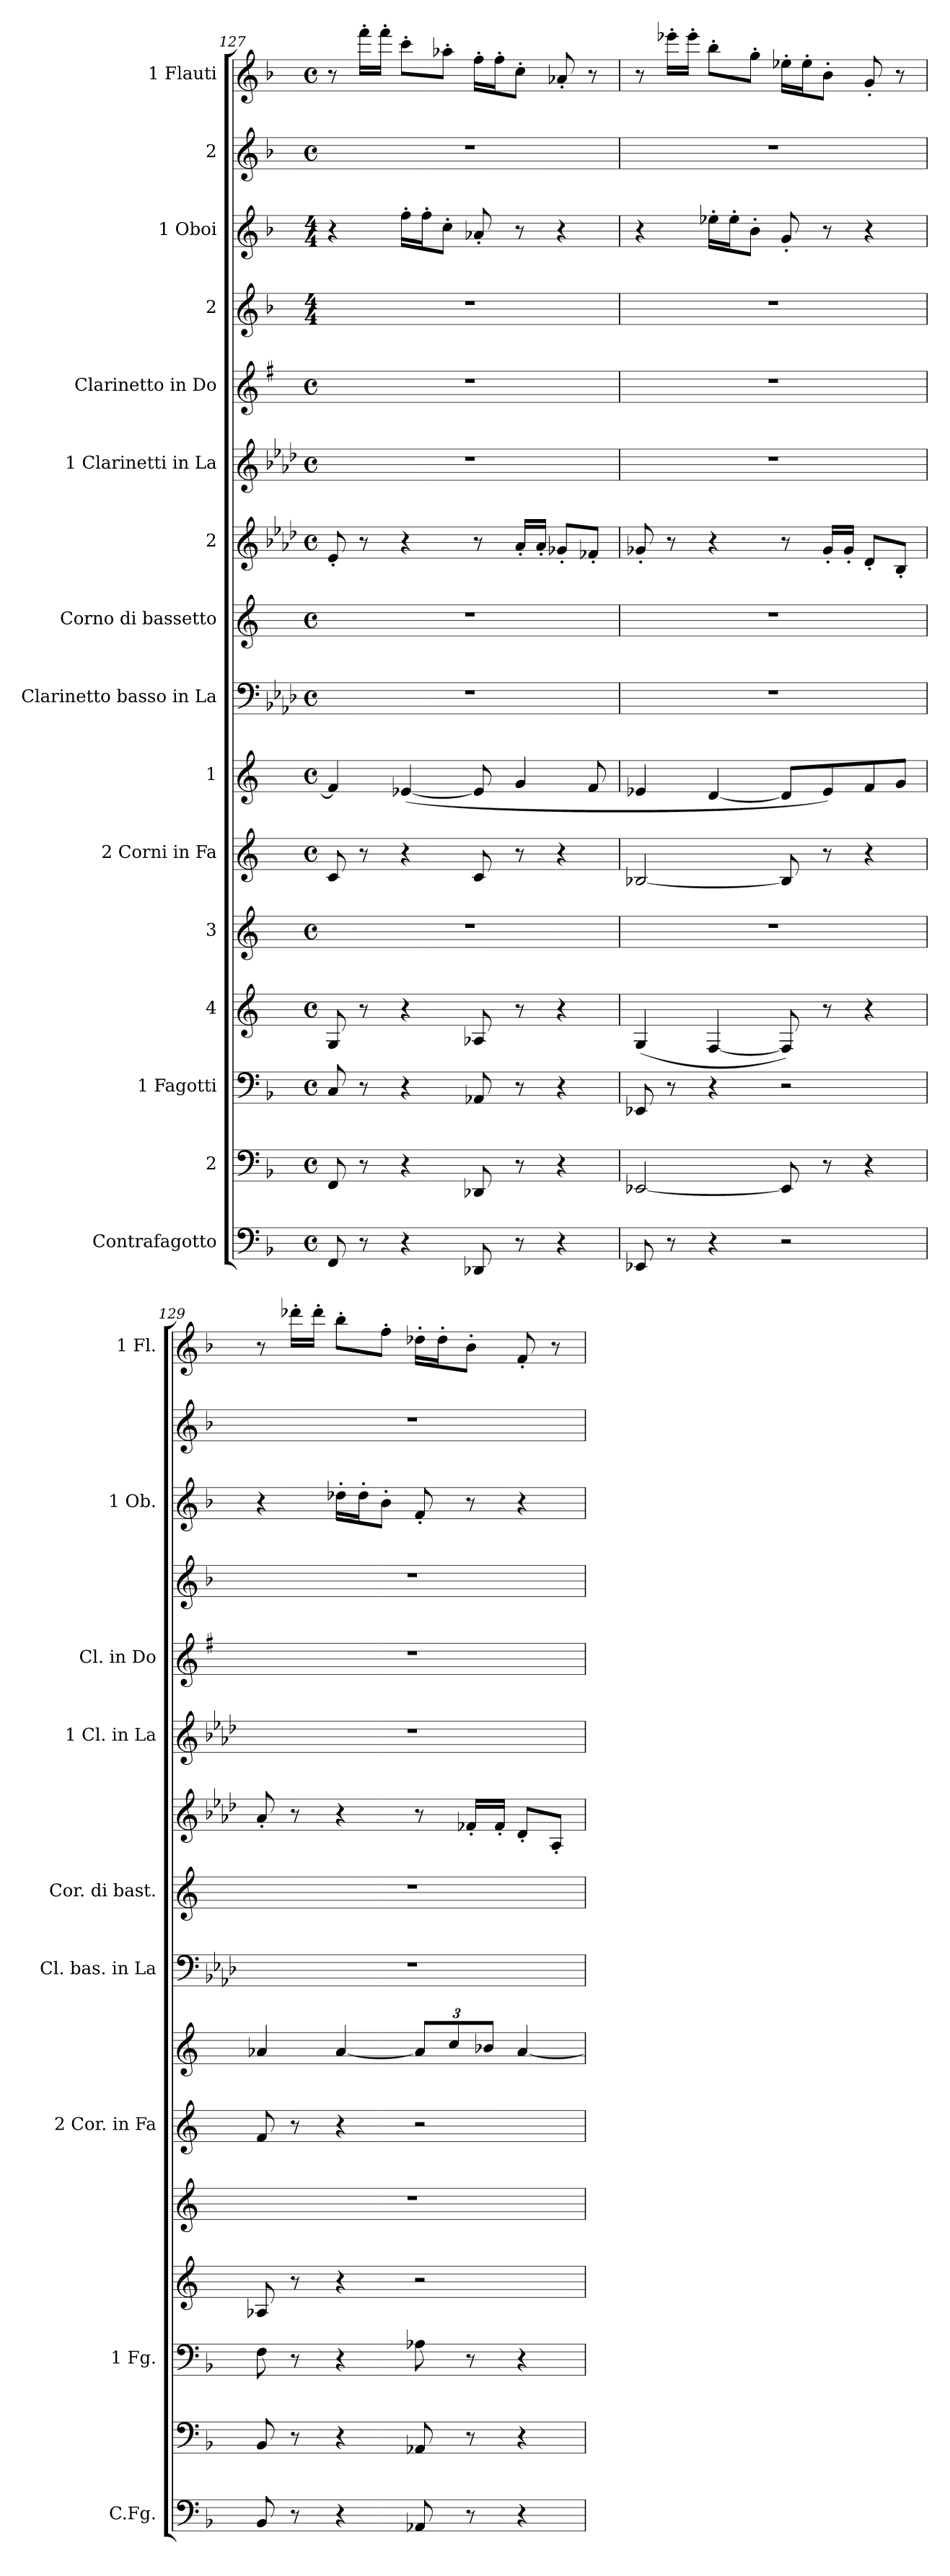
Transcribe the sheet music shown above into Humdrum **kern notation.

**kern	**kern	**kern	**kern	**kern	**kern	**kern	**kern	**kern	**kern	**kern	**kern	**kern	**kern	**kern	**kern
*part16	*part15	*part14	*part13	*part12	*part11	*part10	*part9	*part8	*part7	*part6	*part5	*part4	*part3	*part2	*part1
*staff16	*staff15	*staff14	*staff13	*staff12	*staff11	*staff10	*staff9	*staff8	*staff7	*staff6	*staff5	*staff4	*staff3	*staff2	*staff1
*I"Contrafagotto	*I"2	*I"1  Fagotti	*I"4	*I"3	*I"2  Corni in Fa	*I"1	*I"Clarinetto basso in La	*I"Corno di bassetto	*I"2	*I"1  Clarinetti in La	*I"Clarinetto in Do	*I"2	*I"1  Oboi	*I"2	*I"1  Flauti
*I'C.Fg.	*	*I'1  Fg.	*	*	*I'2  Cor. in Fa	*	*I'Cl. bas. in La	*I'Cor. di bast.	*	*I'1  Cl. in La	*I'Cl. in Do	*	*I'1  Ob.	*	*I'1  Fl.
*clefF4	*clefF4	*clefF4	*clefG2	*clefG2	*clefG2	*clefG2	*clefF4	*clefG2	*clefG2	*clefG2	*clefG2	*clefG2	*clefG2	*clefG2	*clefG2
*ITrd7c12	*	*	*ITrd4c7	*ITrd4c7	*ITrd4c7	*ITrd4c7	*ITrd2c3	*ITrd4c7	*ITrd2c3	*ITrd2c3	*ITrd1c2	*	*	*	*
*k[b-]	*k[b-]	*k[b-]	*k[b-]	*k[b-]	*k[b-]	*k[b-]	*k[b-]	*k[b-]	*k[b-]	*k[b-]	*k[b-]	*k[b-]	*k[b-]	*k[b-]	*k[b-]
*M4/4	*M4/4	*M4/4	*M4/4	*M4/4	*M4/4	*M4/4	*M4/4	*M4/4	*M4/4	*M4/4	*M4/4	*M4/4	*M4/4	*M4/4	*M4/4
*met(c)	*met(c)	*met(c)	*met(c)	*met(c)	*met(c)	*met(c)	*met(c)	*met(c)	*met(c)	*met(c)	*met(c)	*	*	*met(c)	*met(c)
=127	=127	=127	=127	=127	=127	=127	=127	=127	=127	=127	=127	=127	=127	=127	=127
8FFF/	8FF/	8C/	8C/	1r	8F/	4B-/]	1r	1r	8c'/	1r	1r	1r	4r	1r	8r
8r	8r	8r	8r	.	8r	.	.	.	8r	.	.	.	.	.	16fff'\LL
.	.	.	.	.	.	.	.	.	.	.	.	.	.	.	16fff'\JJ
4r	4r	4r	4r	.	4r	([4A-X/	.	.	4r	.	.	.	16ff'\LL	.	8ccc'\L
.	.	.	.	.	.	.	.	.	.	.	.	.	16ff'\J	.	.
.	.	.	.	.	.	.	.	.	.	.	.	.	8cc'\J	.	8aa-X'\J
8DDD-X/	8DD-X/	8AA-X/	8D-X/	.	8F/	8A-/]	.	.	8r	.	.	.	8a-X'/	.	16ff'\LL
.	.	.	.	.	.	.	.	.	.	.	.	.	.	.	16ff'\J
8r	8r	8r	8r	.	8r	4c/	.	.	16f'/LL	.	.	.	8r	.	8cc'\J
.	.	.	.	.	.	.	.	.	16f'/JJ	.	.	.	.	.	.
4r	4r	4r	4r	.	4r	.	.	.	8e-X'/L	.	.	.	4r	.	8a-X'/
.	.	.	.	.	.	8B-/	.	.	8d-X'/J	.	.	.	.	.	8r
=128	=128	=128	=128	=128	=128	=128	=128	=128	=128	=128	=128	=128	=128	=128	=128
8EEE-X/	[2EE-X/	8EE-X/	(4C/	1r	[2E-X/	4A-X/	1r	1r	8e-X'/	1r	1r	1r	4r	1r	8r
8r	.	8r	.	.	.	.	.	.	8r	.	.	.	.	.	16eee-X'\LL
.	.	.	.	.	.	.	.	.	.	.	.	.	.	.	16eee-'\JJ
4r	.	4r	[4BB-/	.	.	[4G/	.	.	4r	.	.	.	16ee-X'\LL	.	8bb-'\L
.	.	.	.	.	.	.	.	.	.	.	.	.	16ee-'\J	.	.
.	.	.	.	.	.	.	.	.	.	.	.	.	8b-'\J	.	8gg'\J
2r	8EE-/]	2r	8BB-/])	.	8E-/]	8G/L]	.	.	8r	.	.	.	8g'/	.	16ee-X'\LL
.	.	.	.	.	.	.	.	.	.	.	.	.	.	.	16ee-'\J
.	8r	.	8r	.	8r	8A-/)	.	.	16e-i'/LL	.	.	.	8r	.	8b-'\J
.	.	.	.	.	.	.	.	.	16e-'/JJ	.	.	.	.	.	.
.	4r	.	4r	.	4r	8B-/	.	.	8B-'/L	.	.	.	4r	.	8g'/
.	.	.	.	.	.	8c/J	.	.	8G'/J	.	.	.	.	.	8r
!!LO:PB:g=z
=129	=129	=129	=129	=129	=129	=129	=129	=129	=129	=129	=129	=129	=129	=129	=129
8BBB-/	8BB-/	8F\	8D-X/	1r	8B-/	4d-X/	1r	1r	8f'/	1r	1r	1r	4r	1r	8r
8r	8r	8r	8r	.	8r	.	.	.	8r	.	.	.	.	.	16ddd-X'\LL
.	.	.	.	.	.	.	.	.	.	.	.	.	.	.	16ddd-'\JJ
4r	4r	4r	4r	.	4r	[4d-/	.	.	4r	.	.	.	16dd-X'\LL	.	8bb-'\L
.	.	.	.	.	.	.	.	.	.	.	.	.	16dd-'\J	.	.
.	.	.	.	.	.	.	.	.	.	.	.	.	8b-'\J	.	8ff'\J
*	*	*	*	*	*	*Xbrackettup	*	*	*	*	*	*	*	*	*
8AAA-X/	8AA-X/	8A-X\	2r	.	2r	12d-/L]	.	.	8r	.	.	.	8f'/	.	16dd-X'\LL
.	.	.	.	.	.	.	.	.	.	.	.	.	.	.	16dd-'\J
.	.	.	.	.	.	12f/	.	.	.	.	.	.	.	.	.
8r	8r	8r	.	.	.	.	.	.	16d-X'/LL	.	.	.	8r	.	8b-'\J
.	.	.	.	.	.	12e-X/J	.	.	.	.	.	.	.	.	.
.	.	.	.	.	.	.	.	.	16d-'/JJ	.	.	.	.	.	.
4r	4r	4r	.	.	.	[4d-/	.	.	8B-'/L	.	.	.	4r	.	8f'/
.	.	.	.	.	.	.	.	.	8F'/J	.	.	.	.	.	8r
=	=	=	=	=	=	=	=	=	=	=	=	=	=	=	=
*-	*-	*-	*-	*-	*-	*-	*-	*-	*-	*-	*-	*-	*-	*-	*-
